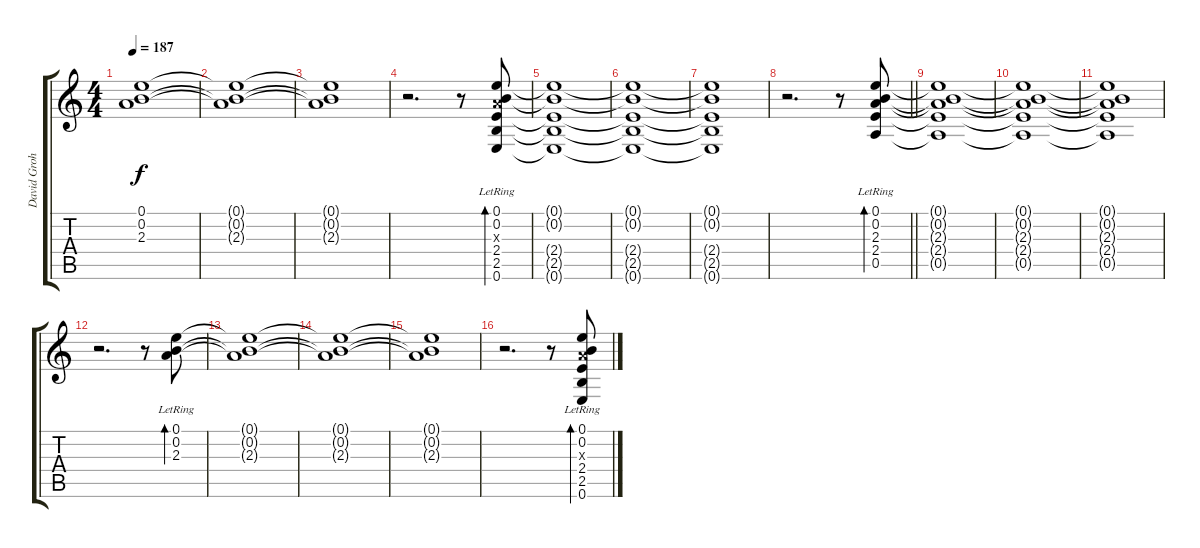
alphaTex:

\track ("David Grohl" "David Groh") {instrument distortionguitar}
\staff {score tabs}
\tuning (E4 B3 G3 D3 A2 E2) {hide}
\ts (4 4)
\tempo 187
\clef g2
\ks c
(0.1{t} 0.2{t} 2.3{t}).1{dy f volume 1} |
(0.1{t} 0.2{t} 2.3{t}).1 |
(0.1{t} 0.2{t} 2.3{t}).1 |
r.2{d} r.8 (0.1{lr} 0.2{lr} 2.3{x} 2.4 2.5 0.6).8{bd 120 volume 9} |
(0.1{t} 0.2{t} 2.4{t} 2.5{t} 0.6{t}).1{volume 1} |
(0.1{t} 0.2{t} 2.4{t} 2.5{t} 0.6{t}).1 |
(0.1{t} 0.2{t} 2.4{t} 2.5{t} 0.6{t}).1 |
\barLineRight lightlight
r.2{d} r.8 (0.1{lr} 0.2{lr} 2.3{lr} 2.4{lr} 0.5{lr}).8{bd 240 volume 9} |
(0.1{t} 0.2{t} 2.3{t} 2.4{t} 0.5{t}).1{volume 1} |
(0.1{t} 0.2{t} 2.3{t} 2.4{t} 0.5{t}).1 |
(0.1{t} 0.2{t} 2.3{t} 2.4{t} 0.5{t}).1 |
r.2{d} r.8 (0.1{lr} 0.2{lr} 2.3{lr}).8{bd 480 volume 9} |
(0.1{t} 0.2{t} 2.3{t}).1{volume 1} |
(0.1{t} 0.2{t} 2.3{t}).1 |
(0.1{t} 0.2{t} 2.3{t}).1 |
r.2{d} r.8 (0.1{lr} 0.2{lr} 2.3{x} 2.4 2.5 0.6).8{bd 120 volume 9}
